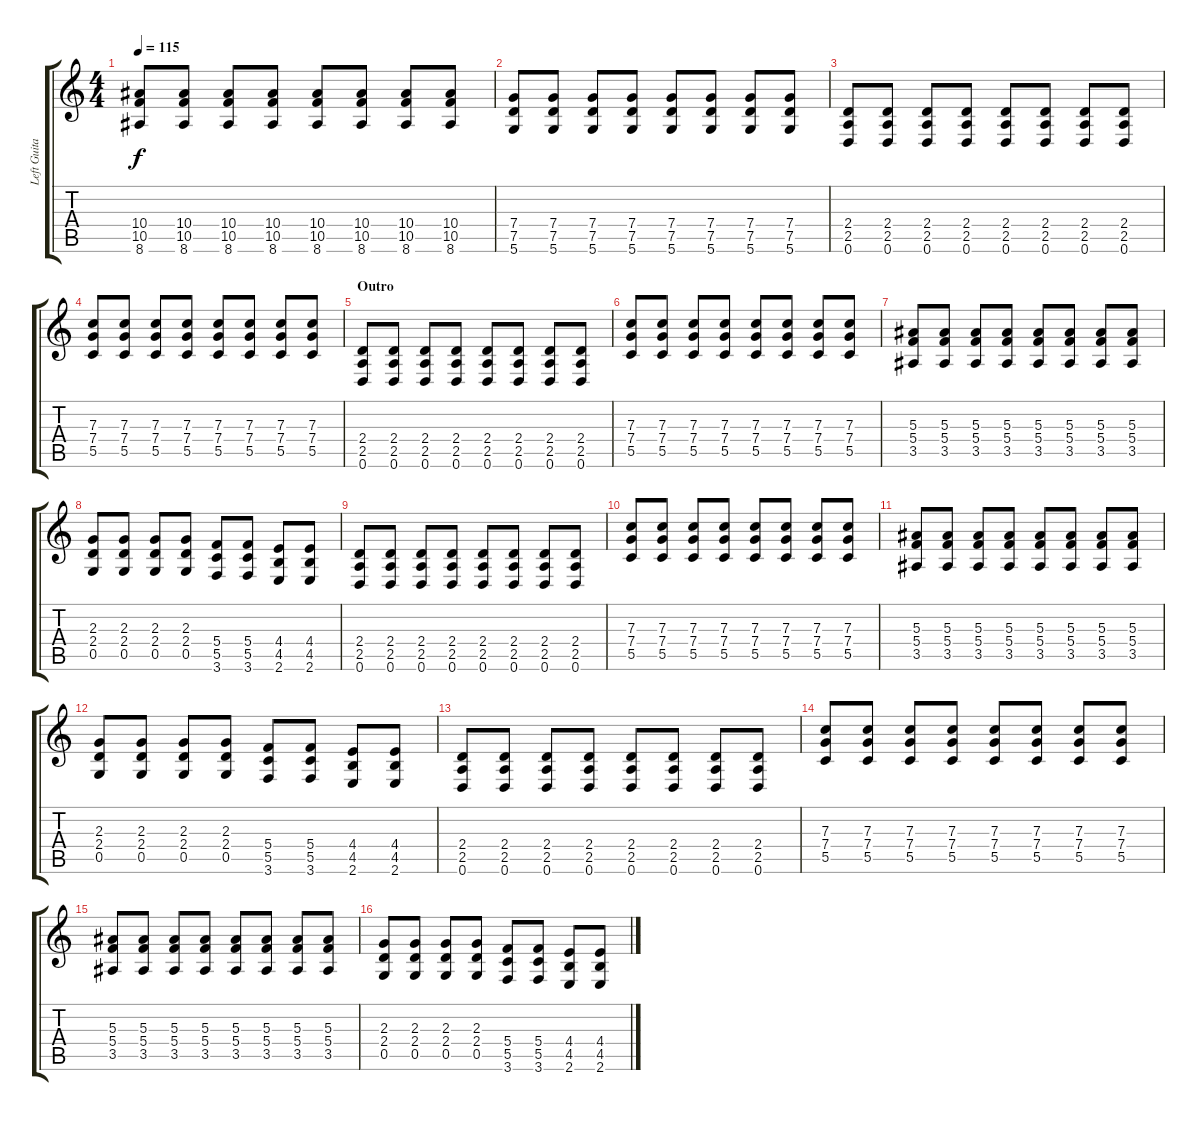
\track ("Left Guitar" "Left Guita") {instrument distortionguitar}
\staff {score tabs}
\tuning (D4 A3 F3 C3 G2 D2) {hide}
\ts (4 4)
\tempo 115
\clef g2
\ks c
(10.4 10.5 8.6).8{dy f} (10.4 10.5 8.6).8 (10.4 10.5 8.6).8 (10.4 10.5 8.6).8 (10.4 10.5 8.6).8 (10.4 10.5 8.6).8 (10.4 10.5 8.6).8 (10.4 10.5 8.6).8 |
(7.4 7.5 5.6).8 (7.4 7.5 5.6).8 (7.4 7.5 5.6).8 (7.4 7.5 5.6).8 (7.4 7.5 5.6).8 (7.4 7.5 5.6).8 (7.4 7.5 5.6).8 (7.4 7.5 5.6).8 |
(2.4 2.5 0.6).8 (2.4 2.5 0.6).8 (2.4 2.5 0.6).8 (2.4 2.5 0.6).8 (2.4 2.5 0.6).8 (2.4 2.5 0.6).8 (2.4 2.5 0.6).8 (2.4 2.5 0.6).8 |
(7.3 7.4 5.5).8 (7.3 7.4 5.5).8 (7.3 7.4 5.5).8 (7.3 7.4 5.5).8 (7.3 7.4 5.5).8 (7.3 7.4 5.5).8 (7.3 7.4 5.5).8 (7.3 7.4 5.5).8 |
\section ("" "Outro")
(2.4 2.5 0.6).8 (2.4 2.5 0.6).8 (2.4 2.5 0.6).8 (2.4 2.5 0.6).8 (2.4 2.5 0.6).8 (2.4 2.5 0.6).8 (2.4 2.5 0.6).8 (2.4 2.5 0.6).8 |
(7.3 7.4 5.5).8 (7.3 7.4 5.5).8 (7.3 7.4 5.5).8 (7.3 7.4 5.5).8 (7.3 7.4 5.5).8 (7.3 7.4 5.5).8 (7.3 7.4 5.5).8 (7.3 7.4 5.5).8 |
(5.3 5.4 3.5).8 (5.3 5.4 3.5).8 (5.3 5.4 3.5).8 (5.3 5.4 3.5).8 (5.3 5.4 3.5).8 (5.3 5.4 3.5).8 (5.3 5.4 3.5).8 (5.3 5.4 3.5).8 |
(2.3 2.4 0.5).8 (2.3 2.4 0.5).8 (2.3 2.4 0.5).8 (2.3 2.4 0.5).8 (5.4 5.5 3.6).8 (5.4 5.5 3.6).8 (4.4 4.5 2.6).8 (4.4 4.5 2.6).8 |
(2.4 2.5 0.6).8 (2.4 2.5 0.6).8 (2.4 2.5 0.6).8 (2.4 2.5 0.6).8 (2.4 2.5 0.6).8 (2.4 2.5 0.6).8 (2.4 2.5 0.6).8 (2.4 2.5 0.6).8 |
(7.3 7.4 5.5).8 (7.3 7.4 5.5).8 (7.3 7.4 5.5).8 (7.3 7.4 5.5).8 (7.3 7.4 5.5).8 (7.3 7.4 5.5).8 (7.3 7.4 5.5).8 (7.3 7.4 5.5).8 |
(5.3 5.4 3.5).8 (5.3 5.4 3.5).8 (5.3 5.4 3.5).8 (5.3 5.4 3.5).8 (5.3 5.4 3.5).8 (5.3 5.4 3.5).8 (5.3 5.4 3.5).8 (5.3 5.4 3.5).8 |
(2.3 2.4 0.5).8 (2.3 2.4 0.5).8 (2.3 2.4 0.5).8 (2.3 2.4 0.5).8 (5.4 5.5 3.6).8 (5.4 5.5 3.6).8 (4.4 4.5 2.6).8 (4.4 4.5 2.6).8 |
(2.4 2.5 0.6).8 (2.4 2.5 0.6).8 (2.4 2.5 0.6).8 (2.4 2.5 0.6).8 (2.4 2.5 0.6).8 (2.4 2.5 0.6).8 (2.4 2.5 0.6).8 (2.4 2.5 0.6).8 |
(7.3 7.4 5.5).8 (7.3 7.4 5.5).8 (7.3 7.4 5.5).8 (7.3 7.4 5.5).8 (7.3 7.4 5.5).8 (7.3 7.4 5.5).8 (7.3 7.4 5.5).8 (7.3 7.4 5.5).8 |
(5.3 5.4 3.5).8 (5.3 5.4 3.5).8 (5.3 5.4 3.5).8 (5.3 5.4 3.5).8 (5.3 5.4 3.5).8 (5.3 5.4 3.5).8 (5.3 5.4 3.5).8 (5.3 5.4 3.5).8 |
(2.3 2.4 0.5).8 (2.3 2.4 0.5).8 (2.3 2.4 0.5).8 (2.3 2.4 0.5).8 (5.4 5.5 3.6).8 (5.4 5.5 3.6).8 (4.4 4.5 2.6).8 (4.4 4.5 2.6).8
